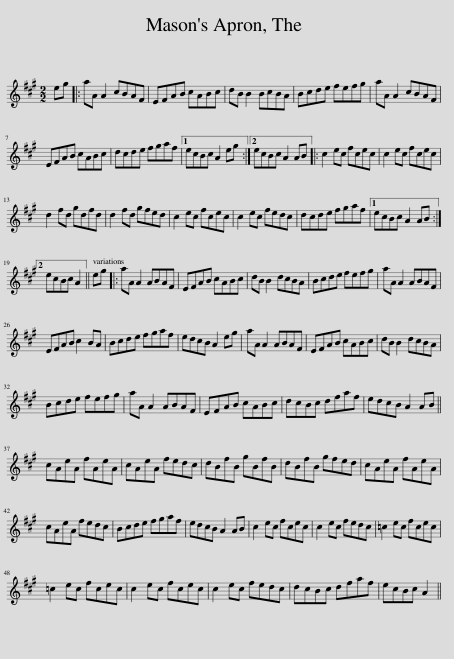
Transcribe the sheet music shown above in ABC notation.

X:1
L:1/8
M:2/2
I:linebreak $
K:A
V:1 treble
V:1
 eg |: aA A2 cBAF | EFAB cABc | dB B2 BcBA | Bcde fefg | %5
 aA A2 cBAF |$ EFAB cABc | dcde fgaf |1 ecBc A2 eg :|2 ecBc A2 AB |: %10
 c2 ec fcec | c2 ec fcec |$ d2 fd gdfd | d2 fd gfed | c2 ec fcec | %15
 c2 ec fedc | dcde fgaf |1 ecBc A2 AB :|2$ ecBc A2 || eg |: %20
 aA A2 ABAF | EFAB cABc | dB B2 dcBA | Bcde fefg | aA A2 ABAF |$ %25
 EFAB c2 BA | Bcde fgaf | edcB A2 eg | aA A2 ABAF | EFAB cABc | %30
 dB B2 dcBA |$ Bcde fefg | aA A2 ABAF | EFAB cABc | dcBc dfaf | %35
 edcB A2 AB ||$ cAeA fAeA | cAeA fedc | dBfB gBfB | dBfB gfed | %40
 cAeA fAeA |$ cAeA fedc | Bcde fgaf | edcB A2 AB | c2 ec fcec | %45
 c2 ec fedc | =c2 ec fcec |$ =c2 ec fcec | c2 ec fcec | c2 ec fedc | %50
 dcBc dfaf | ecBc A2 || %52
